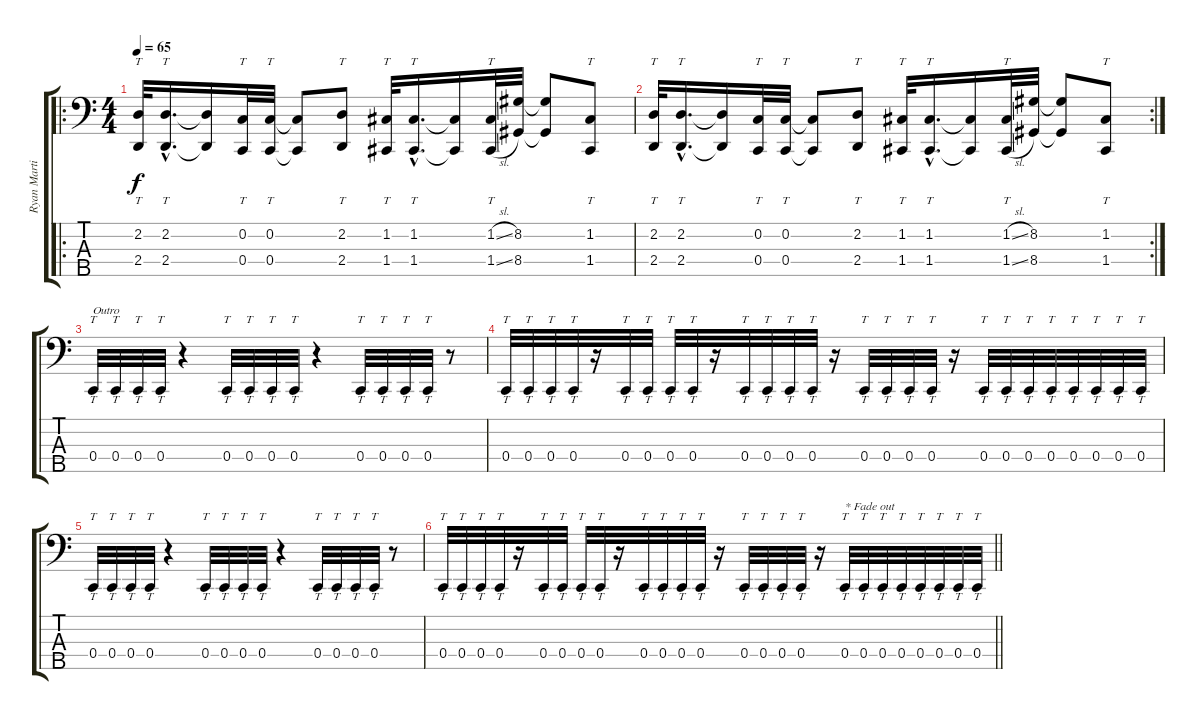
\track ("Ryan Martinie" "Ryan Marti") {instrument electricbassfinger}
\staff {score tabs}
\tuning (F2 C2 G1 C1 G0) {hide}
\ro
\ts (4 4)
\tempo 65
\clef f4
\ks c
(2.2 2.4).32{tt dy f instrument slapbass1} (2.2{hac} 2.4{hac}).16{tt d} (2.2{t} 2.4{t}).16 (0.2 0.4).32{tt} (0.2 0.4).32{tt} (0.2{t} 0.4{t}).8 (2.2 2.4).8{tt} (1.2 1.4).32{tt} (1.2{hac} 1.4{hac}).16{tt d} (1.2{t} 1.4{t}).16 (1.2{sl} 1.4{sl}).32{tt} (8.2 8.4).32 (8.2{t} 8.4{t}).8 (1.2 1.4).8{tt} |
\rc 2
(2.2 2.4).32{tt} (2.2{hac} 2.4{hac}).16{tt d} (2.2{t} 2.4{t}).16 (0.2 0.4).32{tt} (0.2 0.4).32{tt} (0.2{t} 0.4{t}).8 (2.2 2.4).8{tt} (1.2 1.4).32{tt} (1.2{hac} 1.4{hac}).16{tt d} (1.2{t} 1.4{t}).16 (1.2{sl} 1.4{sl}).32{tt} (8.2 8.4).32 (8.2{t} 8.4{t}).8 (1.2 1.4).8{tt} |
0.4.32{tt txt "Outro"} 0.4.32{tt} 0.4.32{tt} 0.4.32{tt} r.4 0.4.32{tt} 0.4.32{tt} 0.4.32{tt} 0.4.32{tt} r.4 0.4.32{tt} 0.4.32{tt} 0.4.32{tt} 0.4.32{tt} r.8 |
0.4.32{tt} 0.4.32{tt} 0.4.32{tt} 0.4.32{tt} r.16 0.4.32{tt} 0.4.32{tt} 0.4.32{tt} 0.4.32{tt} r.16 0.4.32{tt} 0.4.32{tt} 0.4.32{tt} 0.4.32{tt} r.16 0.4.32{tt} 0.4.32{tt} 0.4.32{tt} 0.4.32{tt} r.16 0.4.32{tt} 0.4.32{tt} 0.4.32{tt} 0.4.32{tt} 0.4.32{tt} 0.4.32{tt} 0.4.32{tt} 0.4.32{tt} |
0.4.32{tt} 0.4.32{tt} 0.4.32{tt} 0.4.32{tt} r.4 0.4.32{tt} 0.4.32{tt} 0.4.32{tt} 0.4.32{tt} r.4 0.4.32{tt} 0.4.32{tt} 0.4.32{tt} 0.4.32{tt} r.8 |
\barLineRight lightlight
0.4.32{tt} 0.4.32{tt} 0.4.32{tt} 0.4.32{tt} r.16 0.4.32{tt} 0.4.32{tt} 0.4.32{tt} 0.4.32{tt} r.16 0.4.32{tt} 0.4.32{tt} 0.4.32{tt} 0.4.32{tt} r.16 0.4.32{tt} 0.4.32{tt} 0.4.32{tt} 0.4.32{tt} r.16 0.4.32{tt txt "* Fade out"} 0.4.32{tt} 0.4.32{tt} 0.4.32{tt} 0.4.32{tt} 0.4.32{tt} 0.4.32{tt} 0.4.32{tt}
